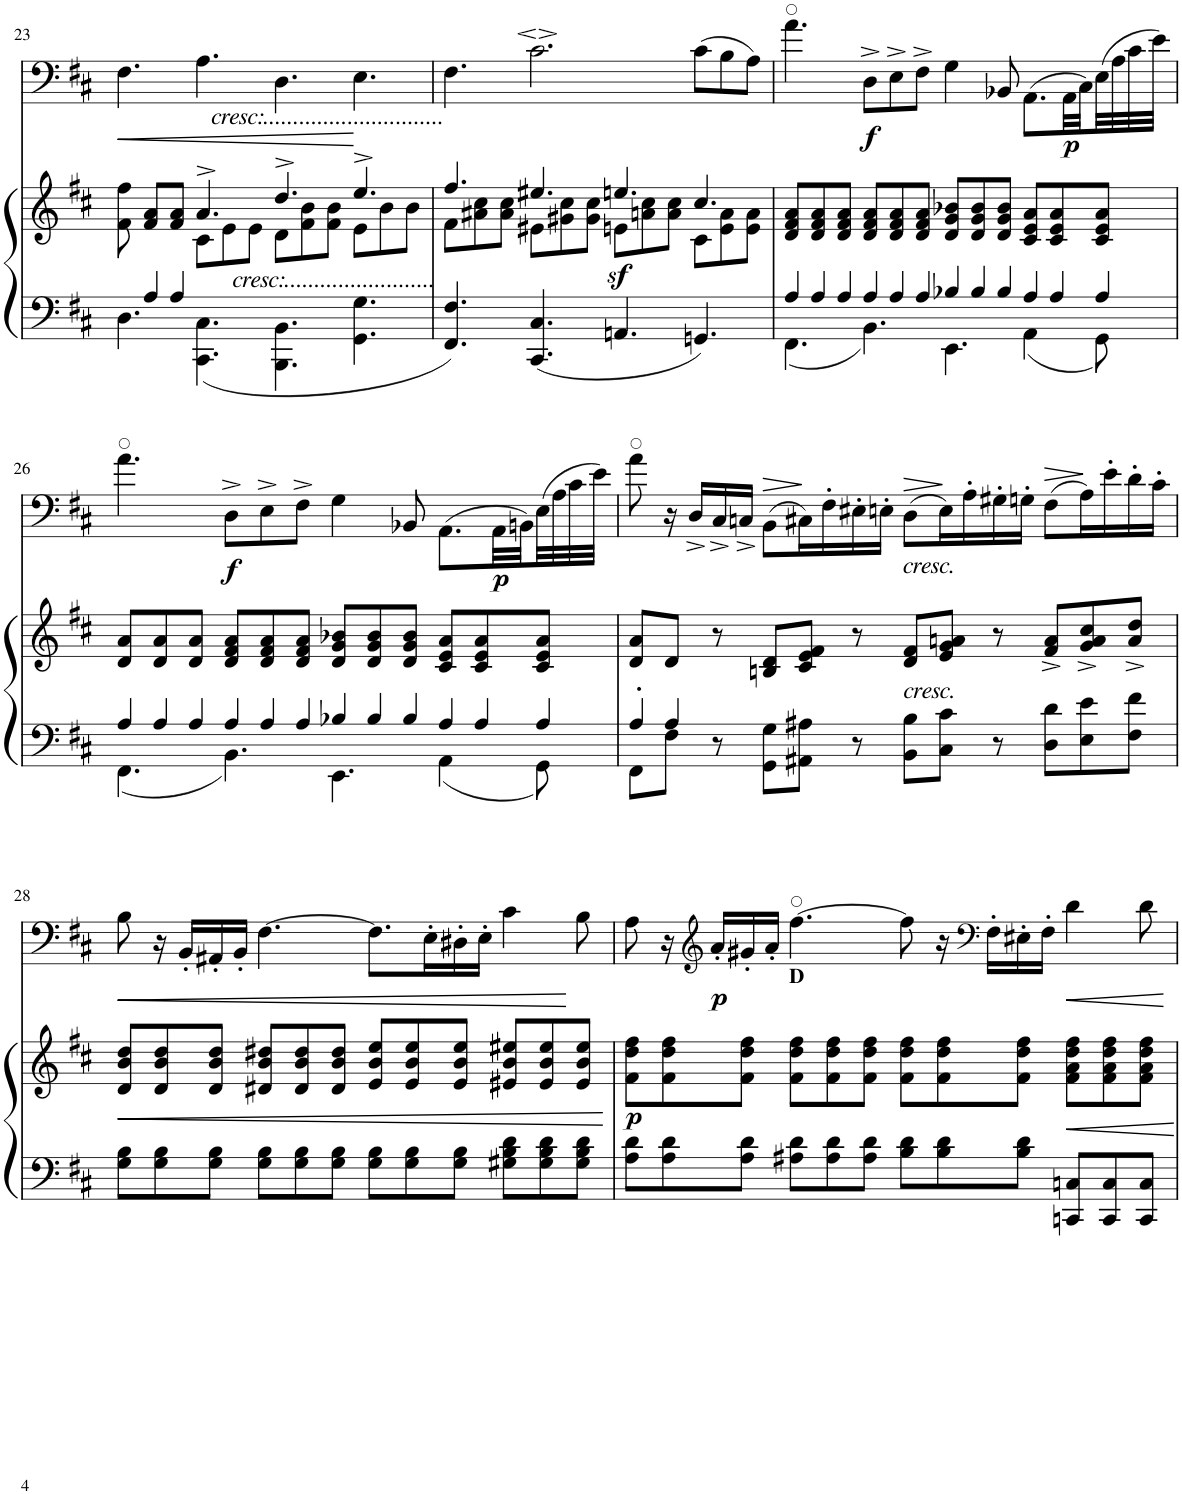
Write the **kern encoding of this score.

**kern	**kern	**dynam	**kern	**dynam
*part2	*part2	*part2	*part1	*part1
*staff3	*staff2	*staff2/3	*staff1	*staff1
*I"Pianoforte	*	*	*I"Contrabbasso	*
*I'Pno	*	*	*I'Cb	*
!!LO:PB:g=z
*clefF4	*clefG2	*	*clefF4	*
*	*	*	*Trd7c12	*
*k[f#c#]	*k[f#c#]	*	*k[f#c#]	*
*M12/8	*M12/8	*	*M12/8	*
=23	=23	=23	=23	=23
*^	*^	*	*	*
!	!	!	!	!	!	!LO:HP:b
8ryy	4.D\	8f#\ 8ff#\	8ryy	.	4.F#\	<
8A/L	.	8f#/ 8a/L	4ryy	.	.	.
8A/J	.	8f#/ 8a/J	.	.	.	.
!	!	!	!	!	!LO:TX:b:i:t=cresc&colon;..............................	!
1ryy	4.CC#\ 4.C#\	4.a^/	8c#\L	.	4.A\	.
.	.	.	8e\	.	.	.
!	!	!	!LO:TX:b:i:t=cresc&colon;.........................	!	!	!
.	.	.	8e\J	.	.	.
.	4.BBB\ 4.BB\	4.dd^/	8d\L	.	4.D\	.
.	.	.	8f#\ 8b\	.	.	.
.	.	.	8f#\ 8b\J	.	.	.
.	4.GG\ 4.G\	4.ee^/	8e\L	.	4.E\	[
.	.	.	8b\	.	.	.
8ryy	.	.	8b\J	.	.	.
*v	*v	*	*	*	*	*
=24	=24	=24	=24	=24	=24
4.FF#/ 4.F#/	4.ff#/	8f#\L	.	4.F#\	.
.	.	8a#X\ 8cc#\	.	.	.
.	.	8a#\ 8cc#\J	.	.	.
4.CC#/ 4.C#/	4.ee#X/	8e#X\L	.	2.c#\	.
.	.	8g#X\ 8cc#\	.	.	.
.	.	8g#\ 8cc#\J	.	.	.
!	!	!	!LO:DY:b	!	!
4.AAn/	4.een/	8en\L	sf	.	.
.	.	8an\ 8cc#\	.	.	.
.	.	8a\ 8cc#\J	.	.	.
4.GGn/	4.cc#/	8c#\L	.	(8c#\L	.
.	.	8e\ 8a\	.	8B\	.
.	.	8e\ 8a\J	.	8A\J)	.
*	*v	*v	*	*	*
=25	=25	=25	=25	=25
*^	*	*	*	*
8A/L	4.FF#\	8d/ 8f#/ 8a/L	.	4.a'~\	.
8A/	.	8d/ 8f#/ 8a/	.	.	.
8A/J	.	8d/ 8f#/ 8a/J	.	.	.
!	!	!	!	!	!LO:DY:b
8A/L	4.BB\	8d/ 8f#/ 8a/L	.	8D^\L	f
8A/	.	8d/ 8f#/ 8a/	.	8E^\	.
8A/J	.	8d/ 8f#/ 8a/J	.	8F#^\J	.
8B-X/L	4.EE\	8d/ 8g/ 8b-X/L	.	4G\	.
8B-/	.	8d/ 8g/ 8b-/	.	.	.
8B-/J	.	8d/ 8g/ 8b-/J	.	8BB-X^/	.
8A/L	4AA\	8c#/ 8e/ 8a/L	.	(8.AA\L	.
8A/	.	8c#/ 8e/ 8a/	.	.	.
!	!	!	!	!	!LO:DY:b
.	.	.	.	32AA\LL	p
.	.	.	.	32C#\)	.
8A/J	8GG^\	8c#/ 8e/ 8a/J	.	(32E\	.
.	.	.	.	32A\	.
.	.	.	.	32c#\	.
.	.	.	.	32e\JJJ)	.
!!LO:LB:g=z
=26	=26	=26	=26	=26	=26
8A/L	4.FF#^\	8d/ 8a/L	.	4.a'~\	.
8A/	.	8d/ 8a/	.	.	.
8A/J	.	8d/ 8a/J	.	.	.
!	!	!	!	!	!LO:DY:b
8A/L	4.BB\	8d/ 8f#/ 8a/L	.	8D^\L	f
8A/	.	8d/ 8f#/ 8a/	.	8E^\	.
8A/J	.	8d/ 8f#/ 8a/J	.	8F#^\J	.
8B-X/L	4.EE\	8d/ 8g/ 8b-X/L	.	4G\	.
8B-/	.	8d/ 8g/ 8b-/	.	.	.
8B-/J	.	8d/ 8g/ 8b-/J	.	8BB-X^/	.
8A/L	4AA\	8c#/ 8e/ 8a/L	.	(8.AA\L	.
8A/	.	8c#/ 8e/ 8a/	.	.	.
!	!	!	!	!	!LO:DY:b
.	.	.	.	32AA\LL	p
.	.	.	.	32BBn\)	.
8A/J	8GG^\	8c#/ 8e/ 8a/J	.	(32E\	.
.	.	.	.	32A\	.
.	.	.	.	32c#\	.
.	.	.	.	32e\JJJ)	.
=27	=27	=27	=27	=27	=27
*	*	*^	*	*	*
8A'/L	8FF#'^\L	8d/' 8a/'L	4ryy	.	8a\	.
8A/J	8F#\J	8d'/J	.	.	16r	.
.	.	.	.	.	16D^/LL	.
1ryy	8r	8r	8ryy	.	16C#^/	.
.	.	.	.	.	16Cn^/JJ	.
!	!	!	!	!	!	!LO:HP:b
.	8GG\ 8G\L	8Bn/ 8d/L	8ryy	.	(8BB\L	>
.	8AA#X\ 8A#X\J	8c#/ 8e/ 8f#/J	8ryy	.	16C#X\L)	.
.	.	.	.	.	16F#'\	]
.	8r	8r	8ryy	.	16E#X'\	.
.	.	.	.	.	16En'\JJ	.
!	!	!	!	!	!LO:TX:b:i:t=cresc.	!
!	!	!LO:TX:b:i:t=cresc.	!	!	!	!
!	!	!	!	!	!	!LO:HP:b
.	8BB\ 8B\L	8d/ 8f#/L	8ryy	.	(8D\L	>
.	8C#\ 8c#\J	8e/ 8g/ 8an/J	8ryy	.	16E\L)	.
.	.	.	.	.	16A'\	]
.	8r	8r	8ryy	.	16G#X'\	.
.	.	.	.	.	16Gn'\JJ	.
!	!	!	!	!	!	!LO:HP:b
.	8D\ 8d\L	8f#/^ 8a/^L	8ryy	.	(8F#\L	>
4ryy	8E\ 8e\	8g/^ 8a/^ 8cc#/^	8ryy	.	16A\L)	.
.	.	.	.	.	16e'\	]
.	8F#\ 8f#\J	8a/^ 8dd/^J	8ryy	.	16d'\	.
.	.	.	.	.	16c#'\JJ	.
*v	*v	*	*	*	*	*
*	*v	*v	*	*	*
!!LO:LB:g=z
=28	=28	=28	=28	=28
!	!	!LO:HP:b	!	!LO:HP:b
8G\ 8B\L	8d/ 8b/ 8dd/L	<	8B~\	<
8G\ 8B\	8d/ 8b/ 8dd/	.	16r	.
.	.	.	(16BB'/LL	.
8G\ 8B\J	8d/ 8b/ 8dd/J	.	16AA#X'/	.
.	.	.	16BB'/JJ)	.
8G\ 8B\L	8d#X/ 8b/ 8dd#X/L	.	[4.F#\	.
8G\ 8B\	8d#/ 8b/ 8dd#/	.	.	.
8G\ 8B\J	8d#/ 8b/ 8dd#/J	.	.	.
8G\ 8B\L	8e/ 8b/ 8ee/L	.	8.F#'~\L]	.
8G\ 8B\	8e/ 8b/ 8ee/	.	.	.
.	.	.	(16E'\L	.
8G\ 8B\J	8e/ 8b/ 8ee/J	.	16D#X'\	.
.	.	.	16E'\JJ)	.
8G#X\ 8B\ 8d\L	8e#X/ 8b/ 8ee#X/L	.	4c#\	.
8G#\ 8B\ 8d\	8e#/ 8b/ 8ee#/	.	.	.
8G#\ 8B\ 8d\J	8e#/ 8b/ 8ee#/J	.	8B\	[
.	.	[	.	.
=29	=29	=29	=29	=29
!	!	!LO:DY:b	!	!
8A\ 8d\L	8f#\ 8dd\ 8ff#\L	p	8A\	.
8A\ 8d\	8f#\ 8dd\ 8ff#\	.	16r	.
*	*	*	*clefG2	*
!	!	!	!	!LO:DY:b
.	.	.	16a'/LL	p
8A\ 8d\J	8f#\ 8dd\ 8ff#\J	.	16g#X'/	.
.	.	.	16a'/JJ	.
8A#X\ 8d\L	8f#\ 8dd\ 8ff#\L	.	[4.ff#'~<\	.
8A#\ 8d\	8f#\ 8dd\ 8ff#\	.	.	.
8A#\ 8d\J	8f#\ 8dd\ 8ff#\J	.	.	.
8B\ 8d\L	8f#\ 8dd\ 8ff#\L	.	8ff#'~\]	.
8B\ 8d\	8f#\ 8dd\ 8ff#\	.	16r	.
*	*	*	*clefF4	*
.	.	.	16F#'\LL	.
8B\ 8d\J	8f#\ 8dd\ 8ff#\J	.	16E#X'\	.
.	.	.	16F#'\JJ	.
8CCn/ 8Cn/L	8f#\ 8a\ 8dd\ 8ff#\L	.	4d\	.
8CC/ 8C/	8f#\ 8a\ 8dd\ 8ff#\	.	.	.
8CC/ 8C/J	8f#\ 8a\ 8dd\ 8ff#\J	.	8d^\	.
=	=	=	=	=
*-	*-	*-	*-	*-
